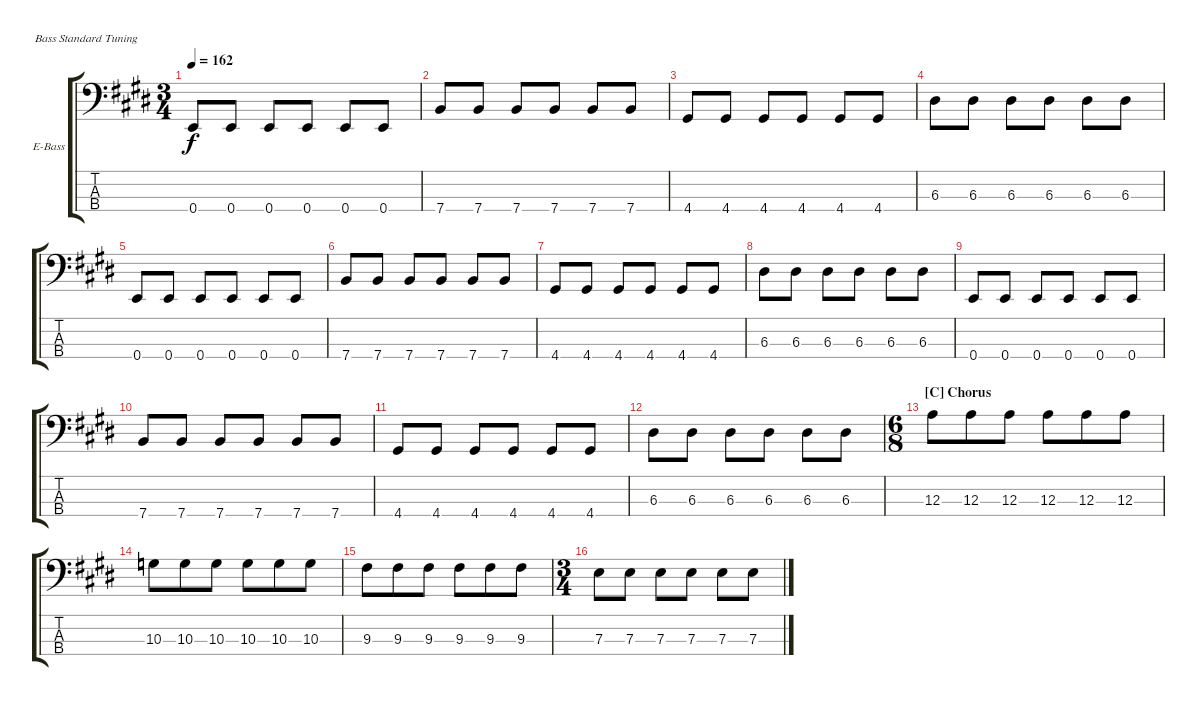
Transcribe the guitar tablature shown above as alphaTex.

\defaultSystemsLayout 4
\bracketExtendMode groupsimilarinstruments
\firstSystemTrackNameOrientation horizontal
\otherSystemsTrackNameOrientation horizontal
\track ("Michael Shuman (E. Bass)" "E-Bass") {multiBarRest instrument electricbassfinger}
\staff {score tabs}
\tuning (G2 D2 A1 E1)
\ts (3 4)
\tempo 162
\clef f4
\ks e
0.4.8{dy f} 0.4.8 0.4.8 0.4.8 0.4.8 0.4.8 |
7.4.8 7.4.8 7.4.8 7.4.8 7.4.8 7.4.8 |
4.4.8 4.4.8 4.4.8 4.4.8 4.4.8 4.4.8 |
6.3.8 6.3.8 6.3.8 6.3.8 6.3.8 6.3.8 |
0.4.8 0.4.8 0.4.8 0.4.8 0.4.8 0.4.8 |
7.4.8 7.4.8 7.4.8 7.4.8 7.4.8 7.4.8 |
4.4.8 4.4.8 4.4.8 4.4.8 4.4.8 4.4.8 |
6.3.8 6.3.8 6.3.8 6.3.8 6.3.8 6.3.8 |
0.4.8 0.4.8 0.4.8 0.4.8 0.4.8 0.4.8 |
7.4.8 7.4.8 7.4.8 7.4.8 7.4.8 7.4.8 |
4.4.8 4.4.8 4.4.8 4.4.8 4.4.8 4.4.8 |
6.3.8 6.3.8 6.3.8 6.3.8 6.3.8 6.3.8 |
\ts (6 8)
\section ("C" "Chorus")
12.3.8 12.3.8 12.3.8 12.3.8 12.3.8 12.3.8 |
10.3.8 10.3.8 10.3.8 10.3.8 10.3.8 10.3.8 |
9.3.8 9.3.8 9.3.8 9.3.8 9.3.8 9.3.8 |
\ts (3 4)
7.3.8 7.3.8 7.3.8 7.3.8 7.3.8 7.3.8
